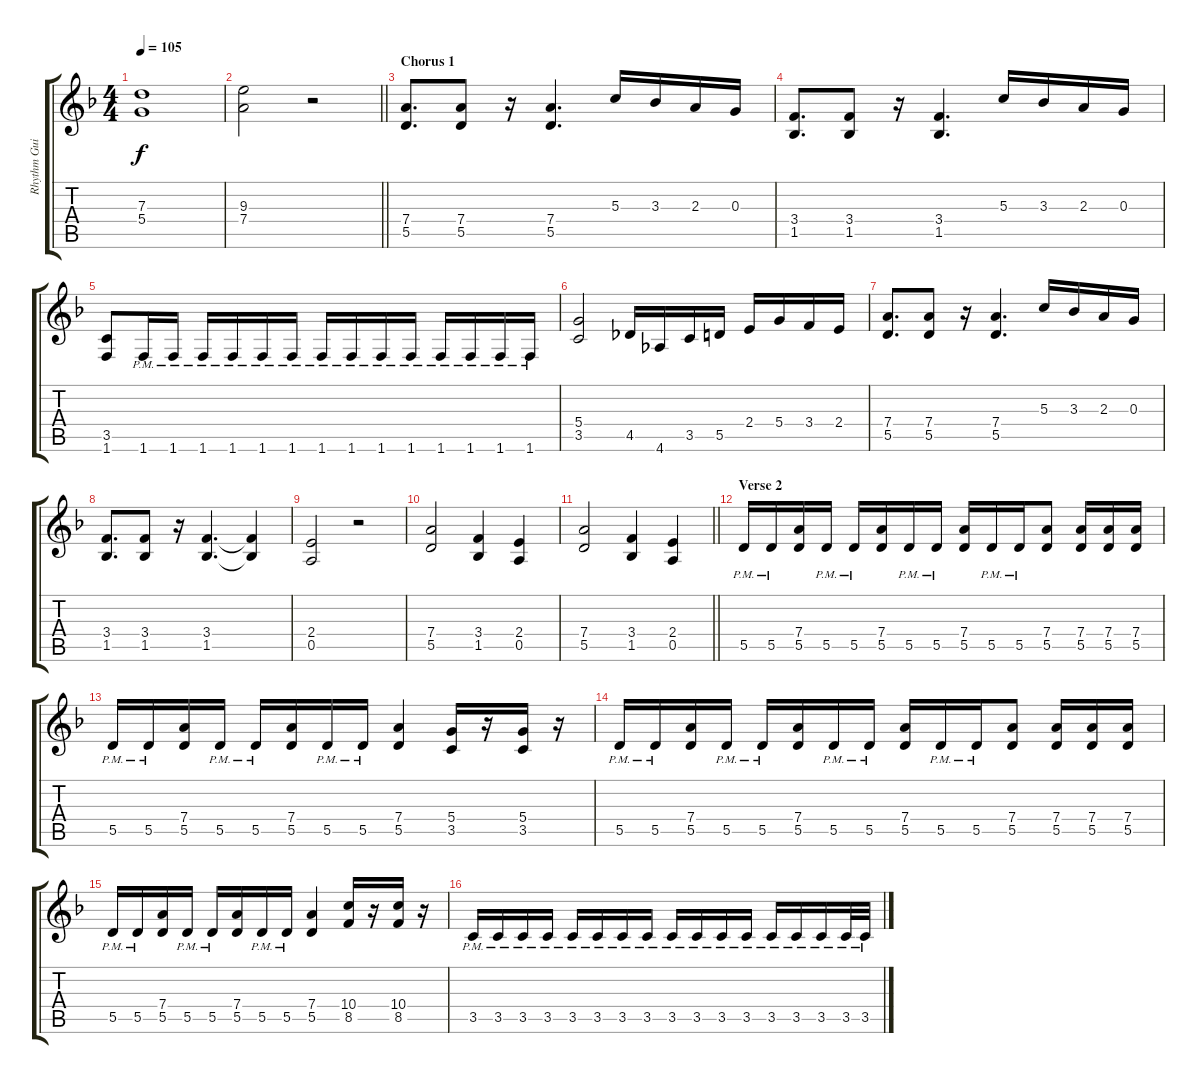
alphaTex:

\track ("Rhythm Guitar 2: Niklas Dahlin" "Rhythm Gui") {instrument distortionguitar}
\staff {score tabs}
\tuning (E4 B3 G3 D3 A2 E2) {hide}
\ts (4 4)
\tempo 105
\clef g2
\ks dminor
(7.3 5.4).1{dy f} |
\barLineRight lightlight
(9.3 7.4).2 r.2 |
\section ("" "Chorus 1")
(7.4 5.5).8{d} (7.4 5.5).8 r.16 (7.4 5.5).4{d} 5.3.16 3.3.16 2.3.16 0.3.16 |
(3.4 1.5).8{d} (3.4 1.5).8 r.16 (3.4 1.5).4{d} 5.3.16 3.3.16 2.3.16 0.3.16 |
(3.5 1.6).8 1.6{pm}.16 1.6{pm}.16 1.6{pm}.16 1.6{pm}.16 1.6{pm}.16 1.6{pm}.16 1.6{pm}.16 1.6{pm}.16 1.6{pm}.16 1.6{pm}.16 1.6{pm}.16 1.6{pm}.16 1.6{pm}.16 1.6{pm}.16 |
(5.4 3.5).2 4.5.16 4.6.16 3.5.16 5.5.16 2.4.16 5.4.16 3.4.16 2.4.16 |
(7.4 5.5).8{d} (7.4 5.5).8 r.16 (7.4 5.5).4{d} 5.3.16 3.3.16 2.3.16 0.3.16 |
(3.4 1.5).8{d} (3.4 1.5).8 r.16 (3.4 1.5).4{d} (3.4{t} 1.5{t}).4 |
(2.4 0.5).2 r.2 |
(7.4 5.5).2 (3.4 1.5).4 (2.4 0.5).4 |
\barLineRight lightlight
(7.4 5.5).2 (3.4 1.5).4 (2.4 0.5).4 |
\section ("" "Verse 2")
5.5{pm}.16 5.5{pm}.16 (7.4 5.5).16 5.5{pm}.16 5.5{pm}.16 (7.4 5.5).16 5.5{pm}.16 5.5{pm}.16 (7.4 5.5).16 5.5{pm}.16 5.5{pm}.16 (7.4 5.5).8 (7.4 5.5).16 (7.4 5.5).16 (7.4 5.5).16 |
5.5{pm}.16 5.5{pm}.16 (7.4 5.5).16 5.5{pm}.16 5.5{pm}.16 (7.4 5.5).16 5.5{pm}.16 5.5{pm}.16 (7.4 5.5).4 (5.4 3.5).16 r.16 (5.4 3.5).16 r.16 |
5.5{pm}.16 5.5{pm}.16 (7.4 5.5).16 5.5{pm}.16 5.5{pm}.16 (7.4 5.5).16 5.5{pm}.16 5.5{pm}.16 (7.4 5.5).16 5.5{pm}.16 5.5{pm}.16 (7.4 5.5).8 (7.4 5.5).16 (7.4 5.5).16 (7.4 5.5).16 |
5.5{pm}.16 5.5{pm}.16 (7.4 5.5).16 5.5{pm}.16 5.5{pm}.16 (7.4 5.5).16 5.5{pm}.16 5.5{pm}.16 (7.4 5.5).4 (10.4 8.5).16 r.16 (10.4 8.5).16 r.16 |
3.5{pm}.16 3.5{pm}.16 3.5{pm}.16 3.5{pm}.16 3.5{pm}.16 3.5{pm}.16 3.5{pm}.16 3.5{pm}.16 3.5{pm}.16 3.5{pm}.16 3.5{pm}.16 3.5{pm}.16 3.5{pm}.16 3.5{pm}.16 3.5{pm}.16 3.5{pm}.32 3.5{pm}.32
